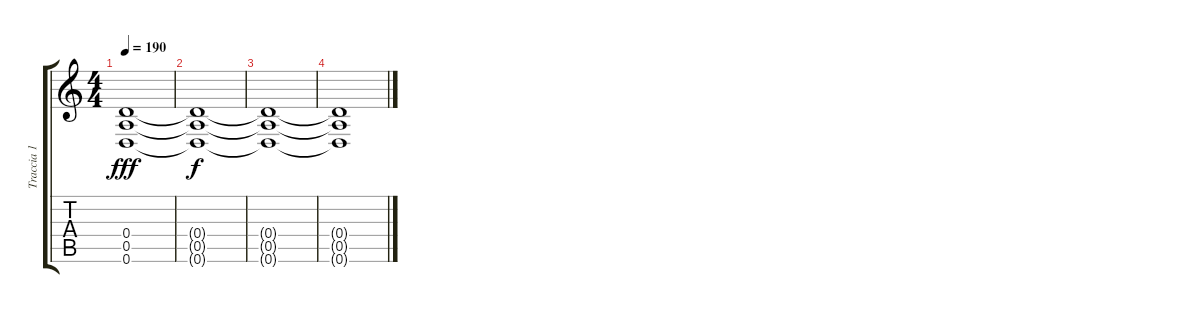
\track ("Traccia 1" "Traccia 1") {instrument overdrivenguitar}
\staff {score tabs}
\tuning (E4 B3 G3 D3 A2 D2) {hide}
\ts (4 4)
\tempo 190
\clef g2
\ks c
(0.4 0.5 0.6).1{dy fff} |
(0.4{t} 0.5{t} 0.6{t}).1{dy f} |
(0.4{t} 0.5{t} 0.6{t}).1 |
(0.4{t} 0.5{t} 0.6{t}).1
